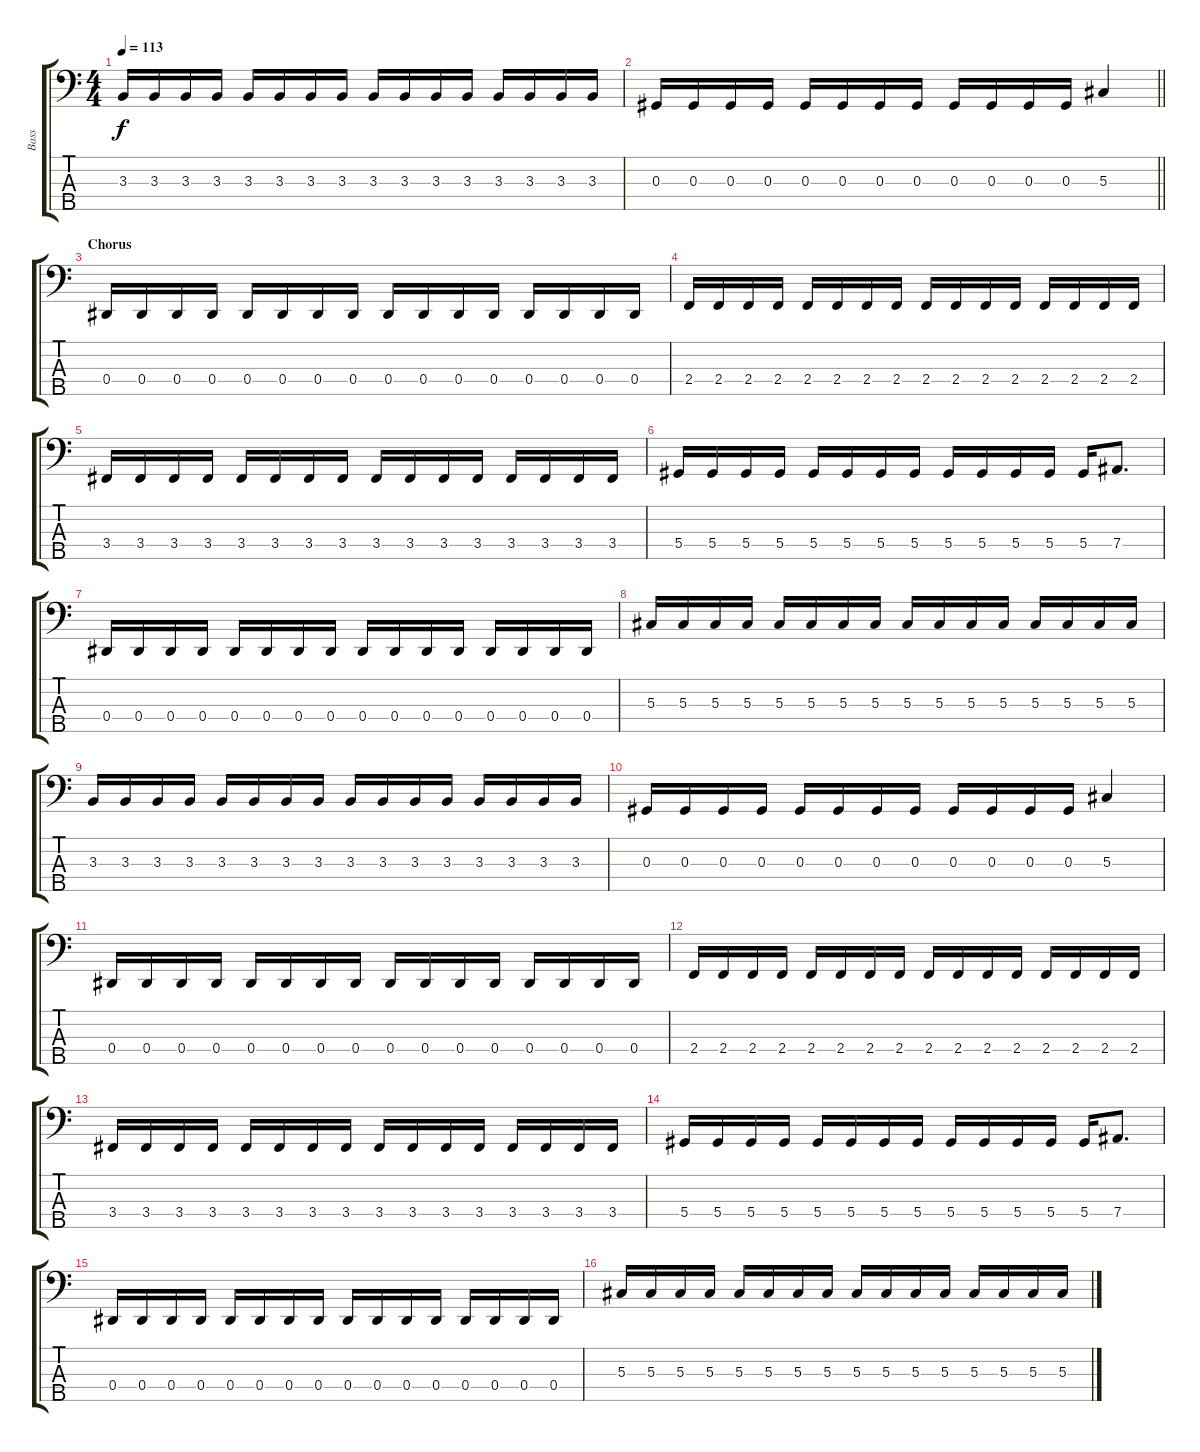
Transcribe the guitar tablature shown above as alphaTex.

\track ("Bass" "Bass") {instrument electricbassfinger}
\staff {score tabs}
\tuning (Gb2 Db2 Ab1 Eb1 Bb0) {hide}
\ts (4 4)
\tempo 113
\clef f4
\ks c
3.3.16{dy f} 3.3.16 3.3.16 3.3.16 3.3.16 3.3.16 3.3.16 3.3.16 3.3.16 3.3.16 3.3.16 3.3.16 3.3.16 3.3.16 3.3.16 3.3.16 |
\barLineRight lightlight
0.3.16 0.3.16 0.3.16 0.3.16 0.3.16 0.3.16 0.3.16 0.3.16 0.3.16 0.3.16 0.3.16 0.3.16 5.3.4 |
\section ("" "Chorus")
0.4.16 0.4.16 0.4.16 0.4.16 0.4.16 0.4.16 0.4.16 0.4.16 0.4.16 0.4.16 0.4.16 0.4.16 0.4.16 0.4.16 0.4.16 0.4.16 |
2.4.16 2.4.16 2.4.16 2.4.16 2.4.16 2.4.16 2.4.16 2.4.16 2.4.16 2.4.16 2.4.16 2.4.16 2.4.16 2.4.16 2.4.16 2.4.16 |
3.4.16 3.4.16 3.4.16 3.4.16 3.4.16 3.4.16 3.4.16 3.4.16 3.4.16 3.4.16 3.4.16 3.4.16 3.4.16 3.4.16 3.4.16 3.4.16 |
5.4.16 5.4.16 5.4.16 5.4.16 5.4.16 5.4.16 5.4.16 5.4.16 5.4.16 5.4.16 5.4.16 5.4.16 5.4.16 7.4.8{d} |
0.4.16 0.4.16 0.4.16 0.4.16 0.4.16 0.4.16 0.4.16 0.4.16 0.4.16 0.4.16 0.4.16 0.4.16 0.4.16 0.4.16 0.4.16 0.4.16 |
5.3.16 5.3.16 5.3.16 5.3.16 5.3.16 5.3.16 5.3.16 5.3.16 5.3.16 5.3.16 5.3.16 5.3.16 5.3.16 5.3.16 5.3.16 5.3.16 |
3.3.16 3.3.16 3.3.16 3.3.16 3.3.16 3.3.16 3.3.16 3.3.16 3.3.16 3.3.16 3.3.16 3.3.16 3.3.16 3.3.16 3.3.16 3.3.16 |
0.3.16 0.3.16 0.3.16 0.3.16 0.3.16 0.3.16 0.3.16 0.3.16 0.3.16 0.3.16 0.3.16 0.3.16 5.3.4 |
0.4.16 0.4.16 0.4.16 0.4.16 0.4.16 0.4.16 0.4.16 0.4.16 0.4.16 0.4.16 0.4.16 0.4.16 0.4.16 0.4.16 0.4.16 0.4.16 |
2.4.16 2.4.16 2.4.16 2.4.16 2.4.16 2.4.16 2.4.16 2.4.16 2.4.16 2.4.16 2.4.16 2.4.16 2.4.16 2.4.16 2.4.16 2.4.16 |
3.4.16 3.4.16 3.4.16 3.4.16 3.4.16 3.4.16 3.4.16 3.4.16 3.4.16 3.4.16 3.4.16 3.4.16 3.4.16 3.4.16 3.4.16 3.4.16 |
5.4.16 5.4.16 5.4.16 5.4.16 5.4.16 5.4.16 5.4.16 5.4.16 5.4.16 5.4.16 5.4.16 5.4.16 5.4.16 7.4.8{d} |
0.4.16 0.4.16 0.4.16 0.4.16 0.4.16 0.4.16 0.4.16 0.4.16 0.4.16 0.4.16 0.4.16 0.4.16 0.4.16 0.4.16 0.4.16 0.4.16 |
5.3.16 5.3.16 5.3.16 5.3.16 5.3.16 5.3.16 5.3.16 5.3.16 5.3.16 5.3.16 5.3.16 5.3.16 5.3.16 5.3.16 5.3.16 5.3.16
